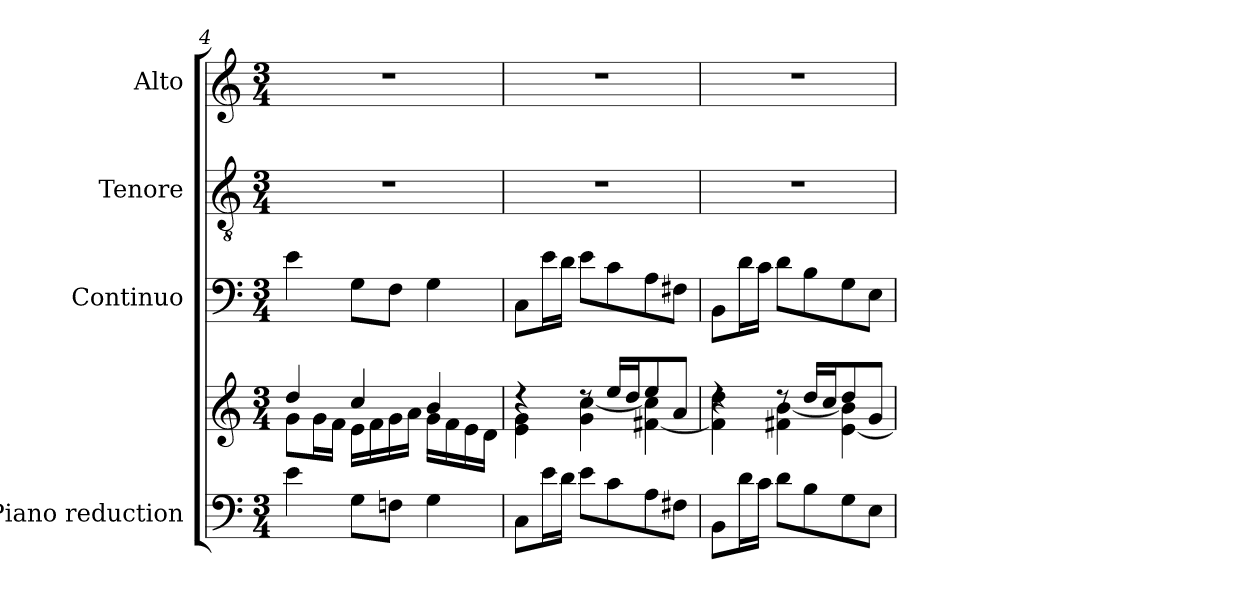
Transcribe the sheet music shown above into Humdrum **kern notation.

**kern	**kern	**kern	**kern	**kern
*part4	*part4	*part3	*part2	*part1
*staff5	*staff4	*staff3	*staff2	*staff1
*I"Piano reduction	*	*I"Continuo	*I"Tenore	*I"Alto
*I'Pno	*	*	*	*
*clefF4	*clefG2	*clefF4	*clefGv2	*clefG2
*k[]	*k[]	*k[]	*k[]	*k[]
*M3/4	*M3/4	*M3/4	*M3/4	*M3/4
=4	=4	=4	=4	=4
*	*^	*	*	*
4e\	4dd/	8g\L	4e\	2.r	2.r
.	.	16g\L	.	.	.
.	.	16f\JJ	.	.	.
8G\L	4cc/	16e\LL	8G\L	.	.
.	.	16f\	.	.	.
8Fn\J	.	16g\	8F\J	.	.
.	.	16a\JJ	.	.	.
4G\	4b/	16g\LL	4G\	.	.
.	.	16f\	.	.	.
.	.	16e\	.	.	.
.	.	16d\JJ	.	.	.
=5	=5	=5	=5	=5	=5
8C\L	4rdd	4e\ 4g\	8C\L	2.r	2.r
16e\L	.	.	16e\L	.	.
16d\JJ	.	.	16d\JJ	.	.
8e\L	8rdd	4g\ [4cc\	8e\L	.	.
8c\	16ee/LL	.	8c\	.	.
.	16dd/J	.	.	.	.
8A\	8ee/	[4f#X\ 4cc\]	8A\	.	.
8F#X\J	8a/J	.	8F#X\J	.	.
!!LO:LB:g=z
=6	=6	=6	=6	=6	=6
8BB\L	4rdd	4f#\] 4dd\	8BB\L	2.r	2.r
16d\L	.	.	16d\L	.	.
16c\JJ	.	.	16c\JJ	.	.
8d\L	8rdd	4f#X\ [4b\	8d\L	.	.
8B\	16dd/LL	.	8B\	.	.
.	16cc/J	.	.	.	.
8G\	8dd/	[4e\ 4b\]	8G\	.	.
8E\J	8g/J	.	8E\J	.	.
*	*v	*v	*	*	*
=	=	=	=	=
*-	*-	*-	*-	*-
